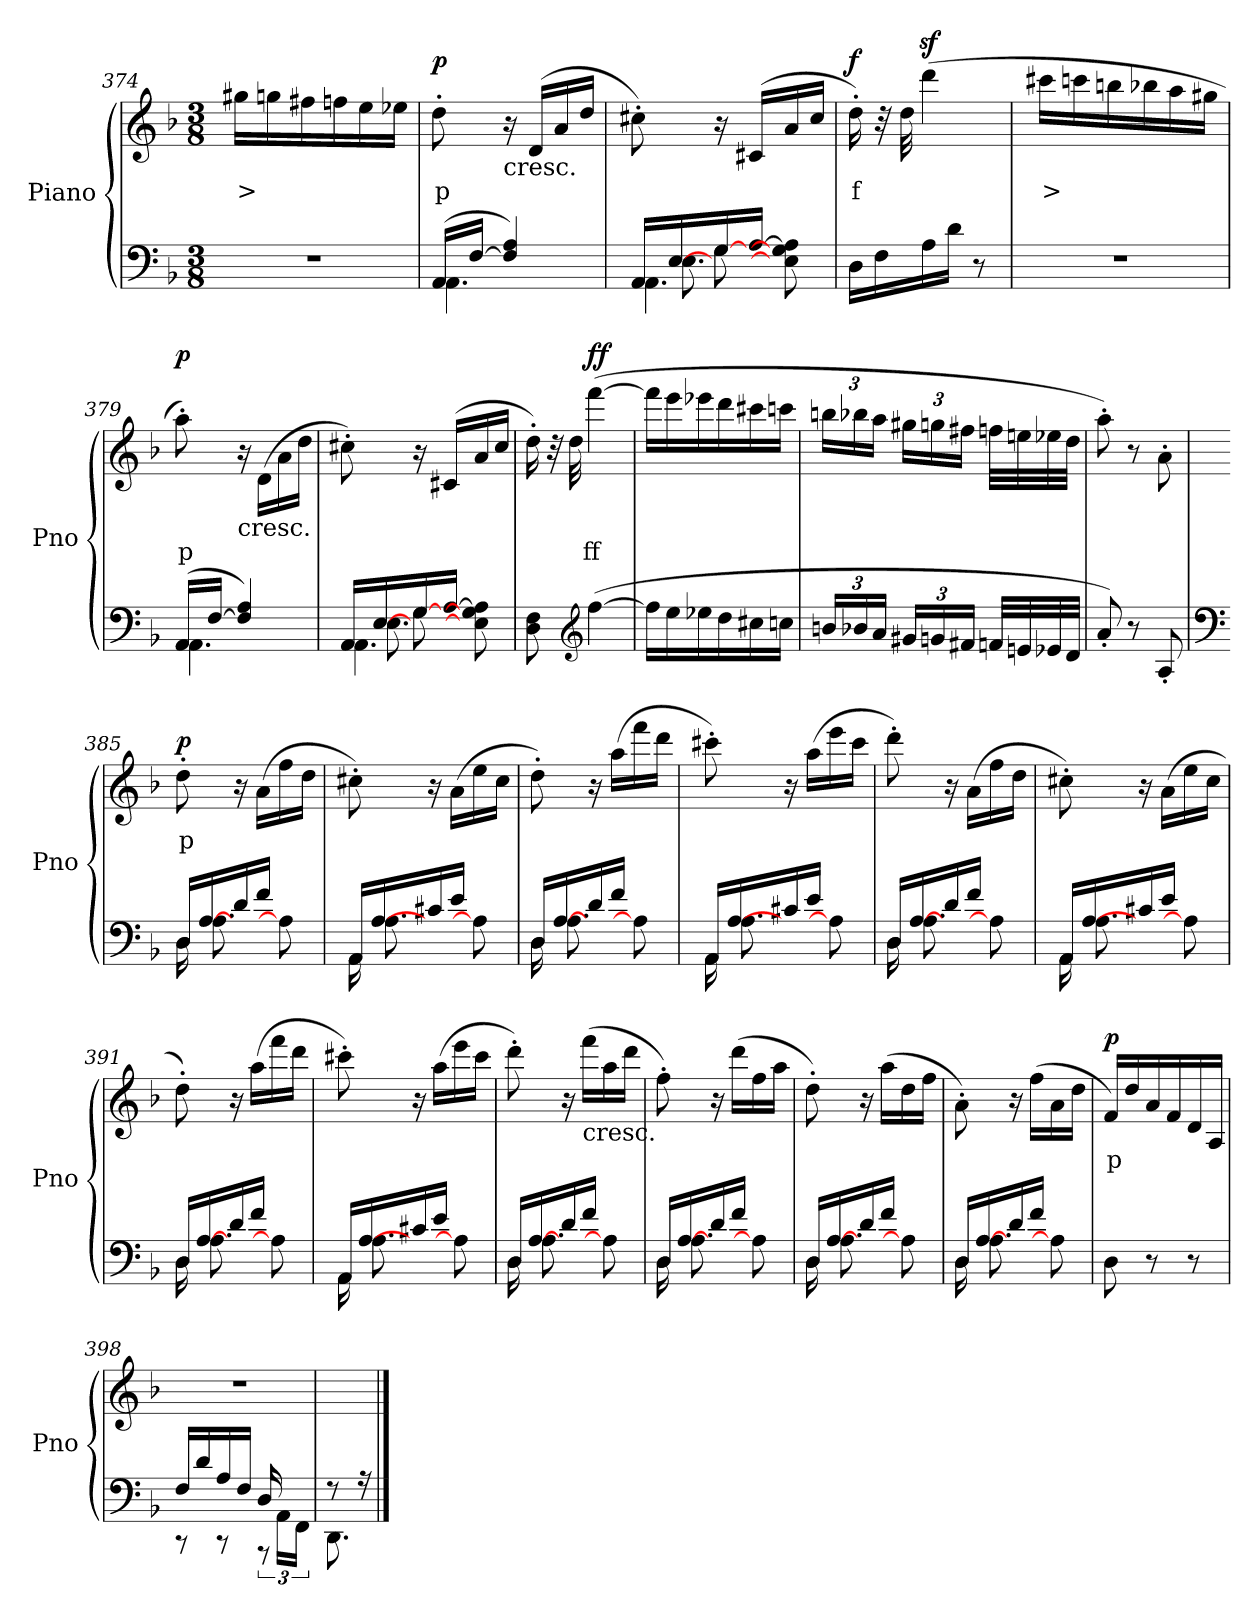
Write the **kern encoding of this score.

**kern	**kern	**text	**dynam
*part2	*part1	*part1	*part1
*staff2	*staff1	*staff1	*staff1
*I"Piano	*I"Piano	*	*
*I'Pno	*I'Pno	*	*
*clefF4	*clefG2	*	*
*k[b-]	*k[b-]	*	*
*d:	*d:	*	*
*M3/8	*M3/8	*	*
=374	=374	=374	=374
!	!	!LO:LY:b	!
4.r	16gg#X\LL	>	.
.	16ggn\	.	.
.	16ff#X\	.	.
.	16ffn\	.	.
.	16ee\	.	.
.	16ee-X\JJ	.	.
=375	=375	=375	=375
*^	*	*	*
!	!	!	!LO:LY:b	!LO:DY:b
(16AA/LL	4.AA\	8dd'\	p	p
[16F/JJ	.	.	.	.
!	!	!LO:TX:b:t=cresc.	!	!
4F/] 4A/)	.	16r	.	.
.	.	(<16d/LL	.	.
.	.	16a/	.	.
.	.	16dd/JJ	.	.
=376	=376	=376	=376	=376
*^	*^	*	*	*
16AA/LL	4.AA\	16ryy	8ryy	8cc#X'\)	.	.
[16E/	.	8.E\	.	.	.	.
[16G/	.	.	8G\	16r	.	.
[16A/JJ	.	.	.	(16c#X/LL	.	.
8E\] 8G\] 8A\]	.	8ryy	8ryy	16a/	.	.
.	.	.	.	16cc#/JJ	.	.
*v	*v	*v	*v	*	*	*
=377	=377	=377	=377
!	!	!LO:LY:b	!LO:DY:b
16D\LL	16dd'\)	f	f
16F\	32r	.	.
.	32dd\	.	.
16A\	(4dddz<\	.	.
16d\JJ	.	.	.
8r	.	.	.
!!LO:LB:g=z
=378	=378	=378	=378
!	!	!LO:LY:b	!
4.r	16ccc#X\LL	>	.
.	16cccn\	.	.
.	16bbn\	.	.
.	16bb-X\	.	.
.	16aa\	.	.
.	16gg#X\JJ	.	.
!!LO:LB:g=z
=379	=379	=379	=379
*^	*	*	*
!	!	!	!LO:LY:b	!LO:DY:b
(16AA/LL	4.AA\	8aa'\)	p	p
[16F/JJ	.	.	.	.
!	!	!LO:TX:b:t=cresc.	!	!
4F/] 4A/)	.	16r	.	.
.	.	(16d\LL	.	.
.	.	16a\	.	.
.	.	16dd\JJ	.	.
=380	=380	=380	=380	=380
*^	*^	*	*	*
16AA/LL	4.AA\	16ryy	8ryy	8cc#X'\)	.	.
[16E/	.	8.E\	.	.	.	.
[16G/	.	.	8G\	16r	.	.
[16A/JJ	.	.	.	(16c#X/LL	.	.
8E\] 8G\] 8A\]	.	8ryy	8ryy	16a/	.	.
.	.	.	.	16cc#/JJ	.	.
*v	*v	*v	*v	*	*	*
=381	=381	=381	=381
8D\ 8F\	16dd'\)	.	.
.	32r	.	.
.	32dd\	.	.
*clefG2	*	*	*
!	!	!LO:LY:b	!LO:DY:b
(>[4ff\	(>[4fff\	ff	ff
=382	=382	=382	=382
16ff\LL]	16fff\LL]	.	.
16ee\	16eee\	.	.
16ee-X\	16eee-X\	.	.
16dd\	16ddd\	.	.
16cc#X\	16ccc#X\	.	.
16ccn\JJ	16cccn\JJ	.	.
=383	=383	=383	=383
*Xbrackettup	*Xbrackettup	*	*
24bn/LL	24bbn\LL	.	.
24b-X/	24bb-X\	.	.
24a/JJ	24aa\JJ	.	.
24g#X/LL	24gg#X\LL	.	.
24gn/	24ggn\	.	.
24f#X/JJ	24ff#X\JJ	.	.
32fn/LLL	32ffn\LLL	.	.
32en/	32een\	.	.
32e-X/	32ee-X\	.	.
32d/JJJ	32dd\JJJ	.	.
!!LO:PB:g=z
=384	=384	=384	=384
8a'/)	8aa'\)	.	.
8r	8r	.	.
8A'/	8a'\	.	.
!!LO:PB:g=z
=385	=385	=385	=385
*clefF4	*	*	*
*^	*	*	*
!	!	!	!LO:LY:b	!LO:DY:b
16D/LL	16D\	8dd'\	p	p
[<16A/	8.A\	.	.	.
16d/	.	16r	.	.
16f/JJ	.	(16a\LL	.	.
8A\]	8ryy	16ff\	.	.
.	.	16dd\JJ	.	.
=386	=386	=386	=386	=386
16AA/LL	16AA\	8cc#X'\)	.	.
[<16A/	8.A\	.	.	.
16c#X/	.	16r	.	.
16e/JJ	.	(16a\LL	.	.
8A\]	8ryy	16ee\	.	.
.	.	16cc#\JJ	.	.
=387	=387	=387	=387	=387
16D/LL	16D\	8dd'\)	.	.
[<16A/	8.A\	.	.	.
16d/	.	16r	.	.
16f/JJ	.	(16aa\LL	.	.
8A\]	8ryy	16fff\	.	.
.	.	16ddd\JJ	.	.
=388	=388	=388	=388	=388
16AA/LL	16AA\	8ccc#X'\)	.	.
[<16A/	8.A\	.	.	.
16c#X/	.	16r	.	.
16e/JJ	.	(16aa\LL	.	.
8A\]	8ryy	16eee\	.	.
.	.	16ccc#\JJ	.	.
=389	=389	=389	=389	=389
16D/LL	16D\	8ddd'\)	.	.
[<16A/	8.A\	.	.	.
16d/	.	16r	.	.
16f/JJ	.	(16a\LL	.	.
8A\]	8ryy	16ff\	.	.
.	.	16dd\JJ	.	.
=390	=390	=390	=390	=390
16AA/LL	16AA\	8cc#X'\)	.	.
[<16A/	8.A\	.	.	.
16c#X/	.	16r	.	.
16e/JJ	.	(16a\LL	.	.
8A\]	8ryy	16ee\	.	.
.	.	16cc#\JJ	.	.
!!LO:LB:g=z
=391	=391	=391	=391	=391
16D/LL	16D\	8dd'\)	.	.
[<16A/	8.A\	.	.	.
16d/	.	16r	.	.
16f/JJ	.	(16aa\LL	.	.
8A\]	8ryy	16fff\	.	.
.	.	16ddd\JJ	.	.
=392	=392	=392	=392	=392
16AA/LL	16AA\	8ccc#X'\)	.	.
[<16A/	8.A\	.	.	.
16c#X/	.	16r	.	.
16e/JJ	.	(16aa\LL	.	.
8A\]	8ryy	16eee\	.	.
.	.	16ccc#\JJ	.	.
=393	=393	=393	=393	=393
16D/LL	16D\	8ddd'\)	.	.
[<16A/	8.A\	.	.	.
16d/	.	16r	.	.
!	!	!LO:TX:b:t=cresc.	!	!
16f/JJ	.	(16fff\LL	.	.
8A\]	8ryy	16aa\	.	.
.	.	16ddd\JJ	.	.
=394	=394	=394	=394	=394
16D/LL	16D\	8ff'\)	.	.
[<16A/	8.A\	.	.	.
16d/	.	16r	.	.
16f/JJ	.	(16ddd\LL	.	.
8A\]	8ryy	16ff\	.	.
.	.	16aa\JJ	.	.
=395	=395	=395	=395	=395
16D/LL	16D\	8dd'\)	.	.
[<16A/	8.A\	.	.	.
16d/	.	16r	.	.
16f/JJ	.	(16aa\LL	.	.
8A\]	8ryy	16dd\	.	.
.	.	16ff\JJ	.	.
=396	=396	=396	=396	=396
16D/LL	16D\	8a'\)	.	.
[<16A/	8.A\	.	.	.
16d/	.	16r	.	.
16f/JJ	.	(16ff\LL	.	.
8A\]	8ryy	16a\	.	.
.	.	16dd\JJ	.	.
*v	*v	*	*	*
!!LO:LB:g=z
=397	=397	=397	=397
!	!	!LO:LY:b	!LO:DY:b
8D\	16f/LL)	p	p
.	16dd/	.	.
8r	16a/	.	.
.	16f/	.	.
8r	16d/	.	.
.	16A/JJ	.	.
!!LO:LB:g=z
=398	=398	=398	=398
*^	*	*	*
16F/LL	8r	4.r	.	.
16d/	.	.	.	.
16A/	8r	.	.	.
16F/JJ	.	.	.	.
*brackettup	*	*	*	*
24D/	8r	.	.	.
24AA\LL	.	.	.	.
24FF\JJ	.	.	.	.
=399	=399	=399	=399	=399
8r	8.DD\	8.ryy	.	.
16r	.	.	.	.
*v	*v	*	*	*
==	==	==	==
*-	*-	*-	*-
